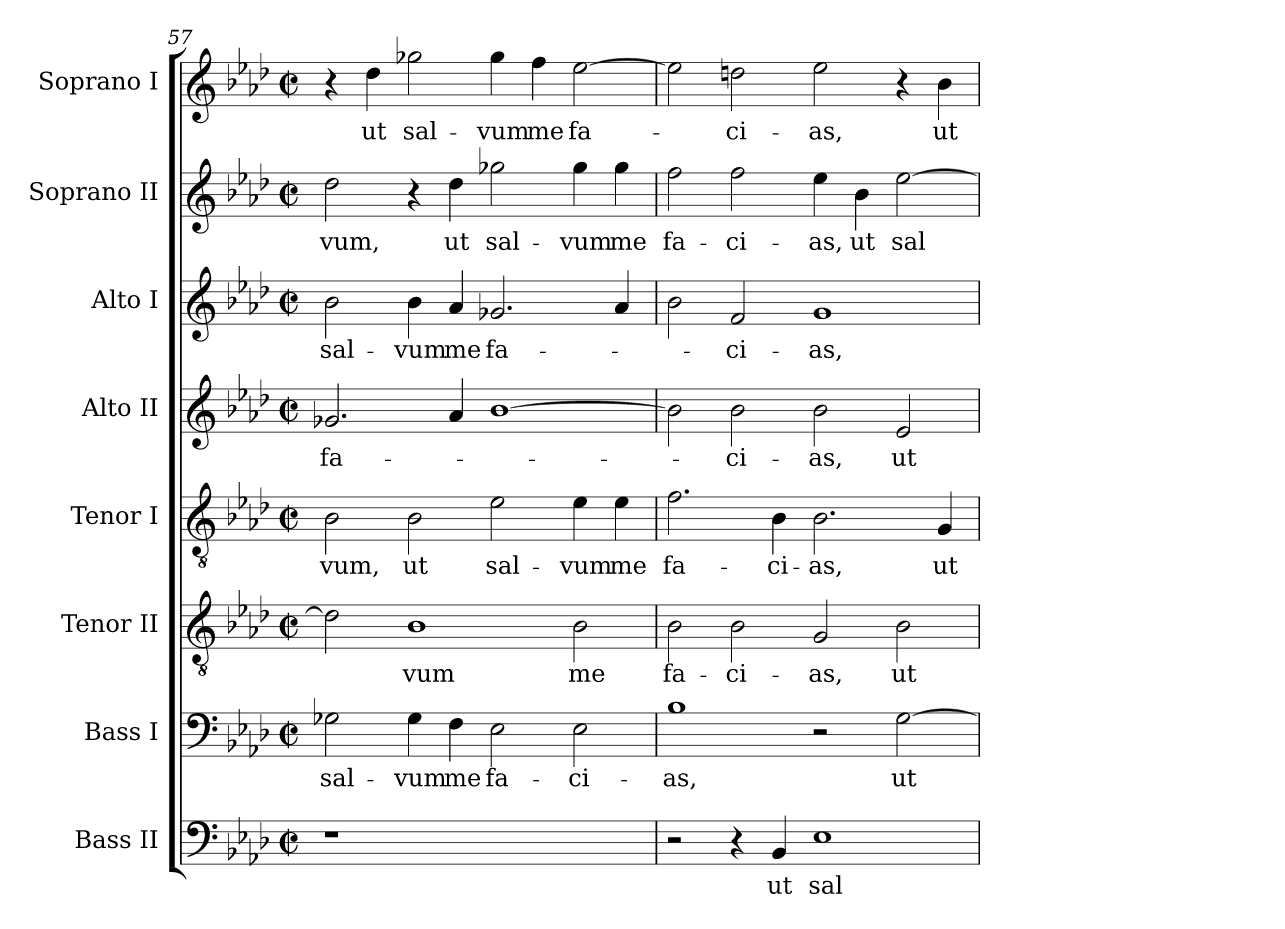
**kern	**text	**kern	**text	**kern	**text	**kern	**text	**kern	**text	**kern	**text	**kern	**text	**kern	**text
*part8	*part8	*part7	*part7	*part6	*part6	*part5	*part5	*part4	*part4	*part3	*part3	*part2	*part2	*part1	*part1
*staff8	*staff8	*staff7	*staff7	*staff6	*staff6	*staff5	*staff5	*staff4	*staff4	*staff3	*staff3	*staff2	*staff2	*staff1	*staff1
*I"Bass II	*	*I"Bass I	*	*I"Tenor II	*	*I"Tenor I	*	*I"Alto II	*	*I"Alto I	*	*I"Soprano II	*	*I"Soprano I	*
*I'B.	*	*	*	*	*	*I'T.	*	*	*	*I'A.	*	*	*	*	*
*clefF4	*	*clefF4	*	*clefGv2	*	*clefGv2	*	*clefG2	*	*clefG2	*	*clefG2	*	*clefG2	*
*	*	*	*	*ITrd7c12	*	*ITrd7c12	*	*ITrd7c12	*	*ITrd7c12	*	*	*	*	*
*k[b-e-a-d-]	*	*k[b-e-a-d-]	*	*k[b-e-a-d-]	*	*k[b-e-a-d-]	*	*k[b-e-a-d-]	*	*k[b-e-a-d-]	*	*k[b-e-a-d-]	*	*k[b-e-a-d-]	*
*A-:	*	*A-:	*	*A-:	*	*A-:	*	*A-:	*	*A-:	*	*A-:	*	*A-:	*
*M2/2	*	*M2/2	*	*M2/2	*	*M2/2	*	*M2/2	*	*M2/2	*	*M2/2	*	*M2/2	*
*met(c|)	*	*met(c|)	*	*met(c|)	*	*met(c|)	*	*met(c|)	*	*met(c|)	*	*met(c|)	*	*met(c|)	*
=57	=57	=57	=57	=57	=57	=57	=57	=57	=57	=57	=57	=57	=57	=57	=57
!LO:N:vis=1	!	!	!	!	!	!	!	!	!	!	!	!	!	!	!
!	!	!	!LO:LY:b:color=#000000	!	!	!	!	!	!	!	!	!	!	!	!
!	!	!	!	!	!	!	!LO:LY:b:color=#000000	!	!	!	!	!	!	!	!
!	!	!	!	!	!	!	!	!	!LO:LY:b:color=#000000	!	!	!	!	!	!
!	!	!	!	!	!	!	!	!	!	!	!LO:LY:b:color=#000000	!	!	!	!
!	!	!	!	!	!	!	!	!	!	!	!	!	!LO:LY:b:color=#000000	!	!
1r	.	2G-Xi\	sal-	2D-i\]	.	2BB-i\	-vum,	2.G-Xi/	fa-	2B-i\	sal-	2dd-i\	-vum,	4r	.
!	!	!	!	!	!	!	!	!	!	!	!	!	!	!	!LO:LY:b:color=#000000
.	.	.	.	.	.	.	.	.	.	.	.	.	.	4dd-i\	ut
!	!	!	!LO:LY:b:color=#000000	!	!	!	!	!	!	!	!	!	!	!	!
!	!	!	!	!	!LO:LY:b:color=#000000	!	!	!	!	!	!	!	!	!	!
!	!	!	!	!	!	!	!LO:LY:b:color=#000000	!	!	!	!	!	!	!	!
!	!	!	!	!	!	!	!	!	!	!	!LO:LY:b:color=#000000	!	!	!	!
!	!	!	!	!	!	!	!	!	!	!	!	!	!	!	!LO:LY:b:color=#000000
.	.	4G-i\	-vum	1BB-i	-vum	2BB-i\	ut	.	.	4B-i\	-vum	4r	.	2gg-Xi\	sal-
!	!	!	!LO:LY:b:color=#000000	!	!	!	!	!	!	!	!	!	!	!	!
!	!	!	!	!	!	!	!	!	!	!	!LO:LY:b:color=#000000	!	!	!	!
!	!	!	!	!	!	!	!	!	!	!	!	!	!LO:LY:b:color=#000000	!	!
.	.	4Fi\	me	.	.	.	.	4A-i/	.	4A-i/	me	4dd-i\	ut	.	.
!	!	!	!LO:LY:b:color=#000000	!	!	!	!	!	!	!	!	!	!	!	!
!	!	!	!	!	!	!	!LO:LY:b:color=#000000	!	!	!	!	!	!	!	!
!	!	!	!	!	!	!	!	!	!	!	!LO:LY:b:color=#000000	!	!	!	!
!	!	!	!	!	!	!	!	!	!	!	!	!	!LO:LY:b:color=#000000	!	!
!	!	!	!	!	!	!	!	!	!	!	!	!	!	!	!LO:LY:b:color=#000000
1ryy	.	2E-i\	fa-	.	.	2E-i\	sal-	[>1B-i	.	2.G-Xi/	fa-	2gg-Xi\	sal-	4gg-i\	-vum
!	!	!	!	!	!	!	!	!	!	!	!	!	!	!	!LO:LY:b:color=#000000
.	.	.	.	.	.	.	.	.	.	.	.	.	.	4ffi\	me
!	!	!	!LO:LY:b:color=#000000	!	!	!	!	!	!	!	!	!	!	!	!
!	!	!	!	!	!LO:LY:b:color=#000000	!	!	!	!	!	!	!	!	!	!
!	!	!	!	!	!	!	!LO:LY:b:color=#000000	!	!	!	!	!	!	!	!
!	!	!	!	!	!	!	!	!	!	!	!	!	!LO:LY:b:color=#000000	!	!
!	!	!	!	!	!	!	!	!	!	!	!	!	!	!	!LO:LY:b:color=#000000
.	.	2E-i\	-ci-	2BB-i\	me	4E-i\	-vum	.	.	.	.	4gg-i\	-vum	[>2ee-i\	fa-
!	!	!	!	!	!	!	!LO:LY:b:color=#000000	!	!	!	!	!	!	!	!
!	!	!	!	!	!	!	!	!	!	!	!	!	!LO:LY:b:color=#000000	!	!
.	.	.	.	.	.	4E-i\	me	.	.	4A-i/	.	4gg-i\	me	.	.
=58	=58	=58	=58	=58	=58	=58	=58	=58	=58	=58	=58	=58	=58	=58	=58
!	!	!	!LO:LY:b:color=#000000	!	!	!	!	!	!	!	!	!	!	!	!
!	!	!	!	!	!LO:LY:b:color=#000000	!	!	!	!	!	!	!	!	!	!
!	!	!	!	!	!	!	!LO:LY:b:color=#000000	!	!	!	!	!	!	!	!
!	!	!	!	!	!	!	!	!	!	!	!	!	!LO:LY:b:color=#000000	!	!
2r	.	1B-i	-as,	2BB-i\	fa-	2.Fi\	fa-	2B-i\]	.	2B-i\	.	2ffi\	fa-	2ee-i\]	.
!	!	!	!	!	!LO:LY:b:color=#000000	!	!	!	!	!	!	!	!	!	!
!	!	!	!	!	!	!	!	!	!LO:LY:b:color=#000000	!	!	!	!	!	!
!	!	!	!	!	!	!	!	!	!	!	!LO:LY:b:color=#000000	!	!	!	!
!	!	!	!	!	!	!	!	!	!	!	!	!	!LO:LY:b:color=#000000	!	!
!	!	!	!	!	!	!	!	!	!	!	!	!	!	!	!LO:LY:b:color=#000000
4r	.	.	.	2BB-i\	-ci-	.	.	2B-i\	-ci-	2Fi/	-ci-	2ffi\	-ci-	2ddni\	-ci-
!	!LO:LY:b:color=#000000	!	!	!	!	!	!	!	!	!	!	!	!	!	!
!	!	!	!	!	!	!	!LO:LY:b:color=#000000	!	!	!	!	!	!	!	!
4BB-i/	ut	.	.	.	.	4BB-i\	-ci-	.	.	.	.	.	.	.	.
!	!LO:LY:b:color=#000000	!	!	!	!	!	!	!	!	!	!	!	!	!	!
!	!	!	!	!	!LO:LY:b:color=#000000	!	!	!	!	!	!	!	!	!	!
!	!	!	!	!	!	!	!LO:LY:b:color=#000000	!	!	!	!	!	!	!	!
!	!	!	!	!	!	!	!	!	!LO:LY:b:color=#000000	!	!	!	!	!	!
!	!	!	!	!	!	!	!	!	!	!	!LO:LY:b:color=#000000	!	!	!	!
!	!	!	!	!	!	!	!	!	!	!	!	!	!LO:LY:b:color=#000000	!	!
!	!	!	!	!	!	!	!	!	!	!	!	!	!	!	!LO:LY:b:color=#000000
1E-i	sal-	2r	.	2GGi/	-as,	2.BB-i\	-as,	2B-i\	-as,	1Gi	-as,	4ee-i\	-as,	2ee-i\	-as,
!	!	!	!	!	!	!	!	!	!	!	!	!	!LO:LY:b:color=#000000	!	!
.	.	.	.	.	.	.	.	.	.	.	.	4b-i\	ut	.	.
!	!	!	!LO:LY:b:color=#000000	!	!	!	!	!	!	!	!	!	!	!	!
!	!	!	!	!	!LO:LY:b:color=#000000	!	!	!	!	!	!	!	!	!	!
!	!	!	!	!	!	!	!	!	!LO:LY:b:color=#000000	!	!	!	!	!	!
!	!	!	!	!	!	!	!	!	!	!	!	!	!LO:LY:b:color=#000000	!	!
.	.	[>2Gi\	ut	2BB-i\	ut	.	.	2E-i/	ut	.	.	[>2ee-i\	sal-	4r	.
!	!	!	!	!	!	!	!LO:LY:b:color=#000000	!	!	!	!	!	!	!	!
!	!	!	!	!	!	!	!	!	!	!	!	!	!	!	!LO:LY:b:color=#000000
.	.	.	.	.	.	4GGi/	ut	.	.	.	.	.	.	4b-i\	ut
=	=	=	=	=	=	=	=	=	=	=	=	=	=	=	=
*-	*-	*-	*-	*-	*-	*-	*-	*-	*-	*-	*-	*-	*-	*-	*-
